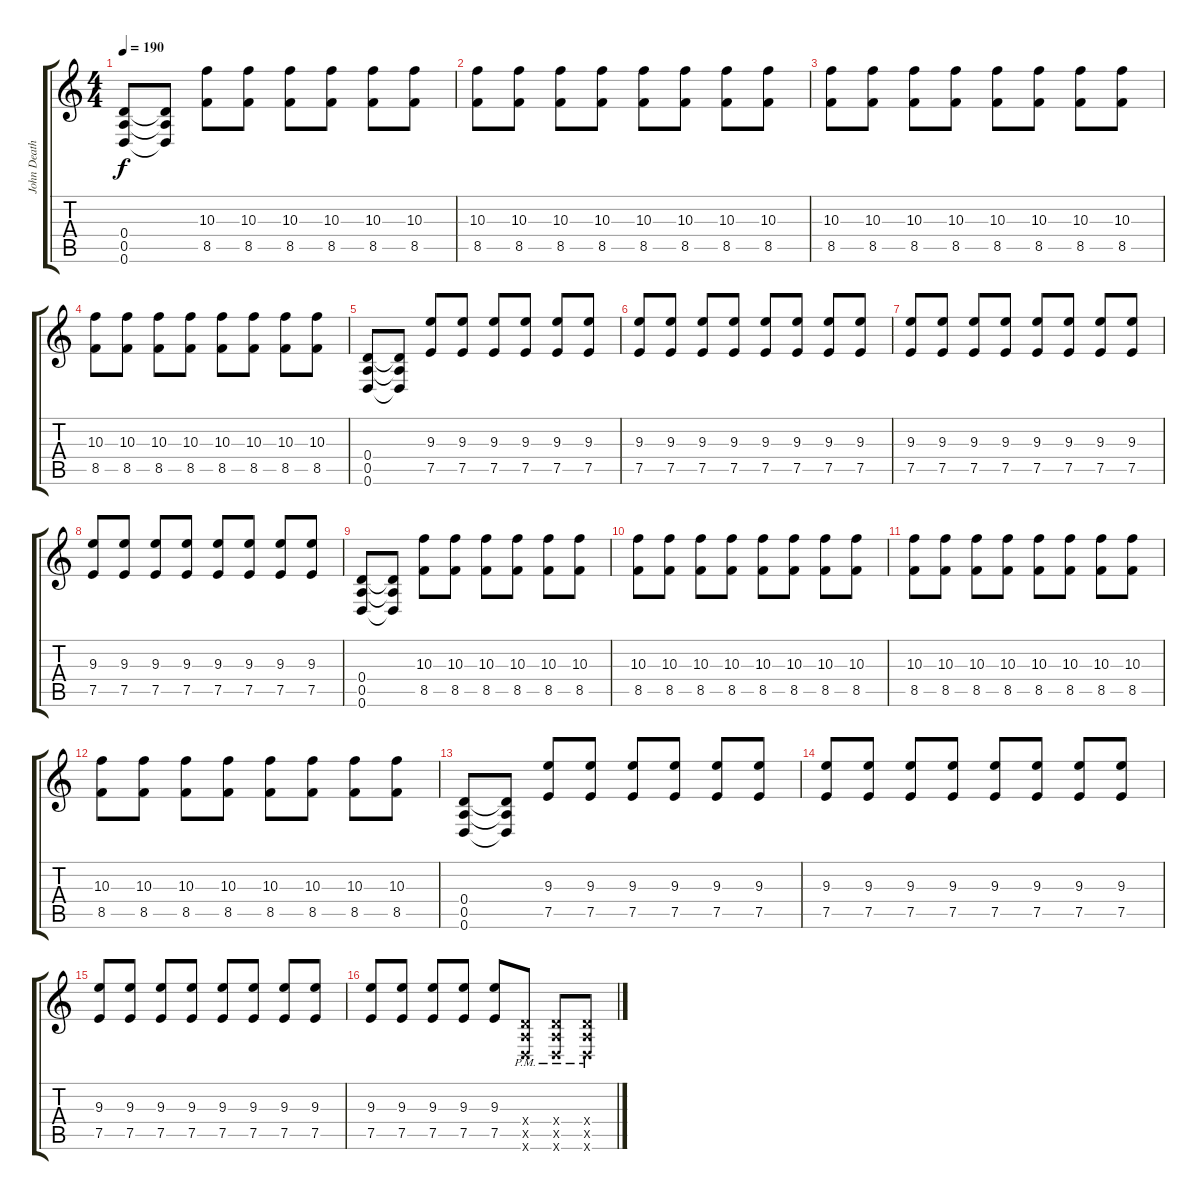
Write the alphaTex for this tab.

\track ("John Death" "John Death") {instrument overdrivenguitar}
\staff {score tabs}
\tuning (E4 B3 G3 D3 A2 D2) {hide}
\ts (4 4)
\tempo 190
\clef g2
\ks c
(0.4 0.5 0.6).8{dy f} (0.4{t} 0.5{t} 0.6{t}).8 (10.3 8.5).8 (10.3 8.5).8 (10.3 8.5).8 (10.3 8.5).8 (10.3 8.5).8 (10.3 8.5).8 |
(10.3 8.5).8 (10.3 8.5).8 (10.3 8.5).8 (10.3 8.5).8 (10.3 8.5).8 (10.3 8.5).8 (10.3 8.5).8 (10.3 8.5).8 |
(10.3 8.5).8 (10.3 8.5).8 (10.3 8.5).8 (10.3 8.5).8 (10.3 8.5).8 (10.3 8.5).8 (10.3 8.5).8 (10.3 8.5).8 |
(10.3 8.5).8 (10.3 8.5).8 (10.3 8.5).8 (10.3 8.5).8 (10.3 8.5).8 (10.3 8.5).8 (10.3 8.5).8 (10.3 8.5).8 |
(0.4 0.5 0.6).8 (0.4{t} 0.5{t} 0.6{t}).8 (9.3 7.5).8 (9.3 7.5).8 (9.3 7.5).8 (9.3 7.5).8 (9.3 7.5).8 (9.3 7.5).8 |
(9.3 7.5).8 (9.3 7.5).8 (9.3 7.5).8 (9.3 7.5).8 (9.3 7.5).8 (9.3 7.5).8 (9.3 7.5).8 (9.3 7.5).8 |
(9.3 7.5).8 (9.3 7.5).8 (9.3 7.5).8 (9.3 7.5).8 (9.3 7.5).8 (9.3 7.5).8 (9.3 7.5).8 (9.3 7.5).8 |
(9.3 7.5).8 (9.3 7.5).8 (9.3 7.5).8 (9.3 7.5).8 (9.3 7.5).8 (9.3 7.5).8 (9.3 7.5).8 (9.3 7.5).8 |
(0.4 0.5 0.6).8 (0.4{t} 0.5{t} 0.6{t}).8 (10.3 8.5).8 (10.3 8.5).8 (10.3 8.5).8 (10.3 8.5).8 (10.3 8.5).8 (10.3 8.5).8 |
(10.3 8.5).8 (10.3 8.5).8 (10.3 8.5).8 (10.3 8.5).8 (10.3 8.5).8 (10.3 8.5).8 (10.3 8.5).8 (10.3 8.5).8 |
(10.3 8.5).8 (10.3 8.5).8 (10.3 8.5).8 (10.3 8.5).8 (10.3 8.5).8 (10.3 8.5).8 (10.3 8.5).8 (10.3 8.5).8 |
(10.3 8.5).8 (10.3 8.5).8 (10.3 8.5).8 (10.3 8.5).8 (10.3 8.5).8 (10.3 8.5).8 (10.3 8.5).8 (10.3 8.5).8 |
(0.4 0.5 0.6).8 (0.4{t} 0.5{t} 0.6{t}).8 (9.3 7.5).8 (9.3 7.5).8 (9.3 7.5).8 (9.3 7.5).8 (9.3 7.5).8 (9.3 7.5).8 |
(9.3 7.5).8 (9.3 7.5).8 (9.3 7.5).8 (9.3 7.5).8 (9.3 7.5).8 (9.3 7.5).8 (9.3 7.5).8 (9.3 7.5).8 |
(9.3 7.5).8 (9.3 7.5).8 (9.3 7.5).8 (9.3 7.5).8 (9.3 7.5).8 (9.3 7.5).8 (9.3 7.5).8 (9.3 7.5).8 |
(9.3 7.5).8 (9.3 7.5).8 (9.3 7.5).8 (9.3 7.5).8 (9.3 7.5).8 (0.4{pm x} 0.5{pm x} 0.6{pm x}).8 (0.4{pm x} 0.5{pm x} 0.6{pm x}).8 (0.4{pm x} 0.5{pm x} 0.6{pm x}).8
